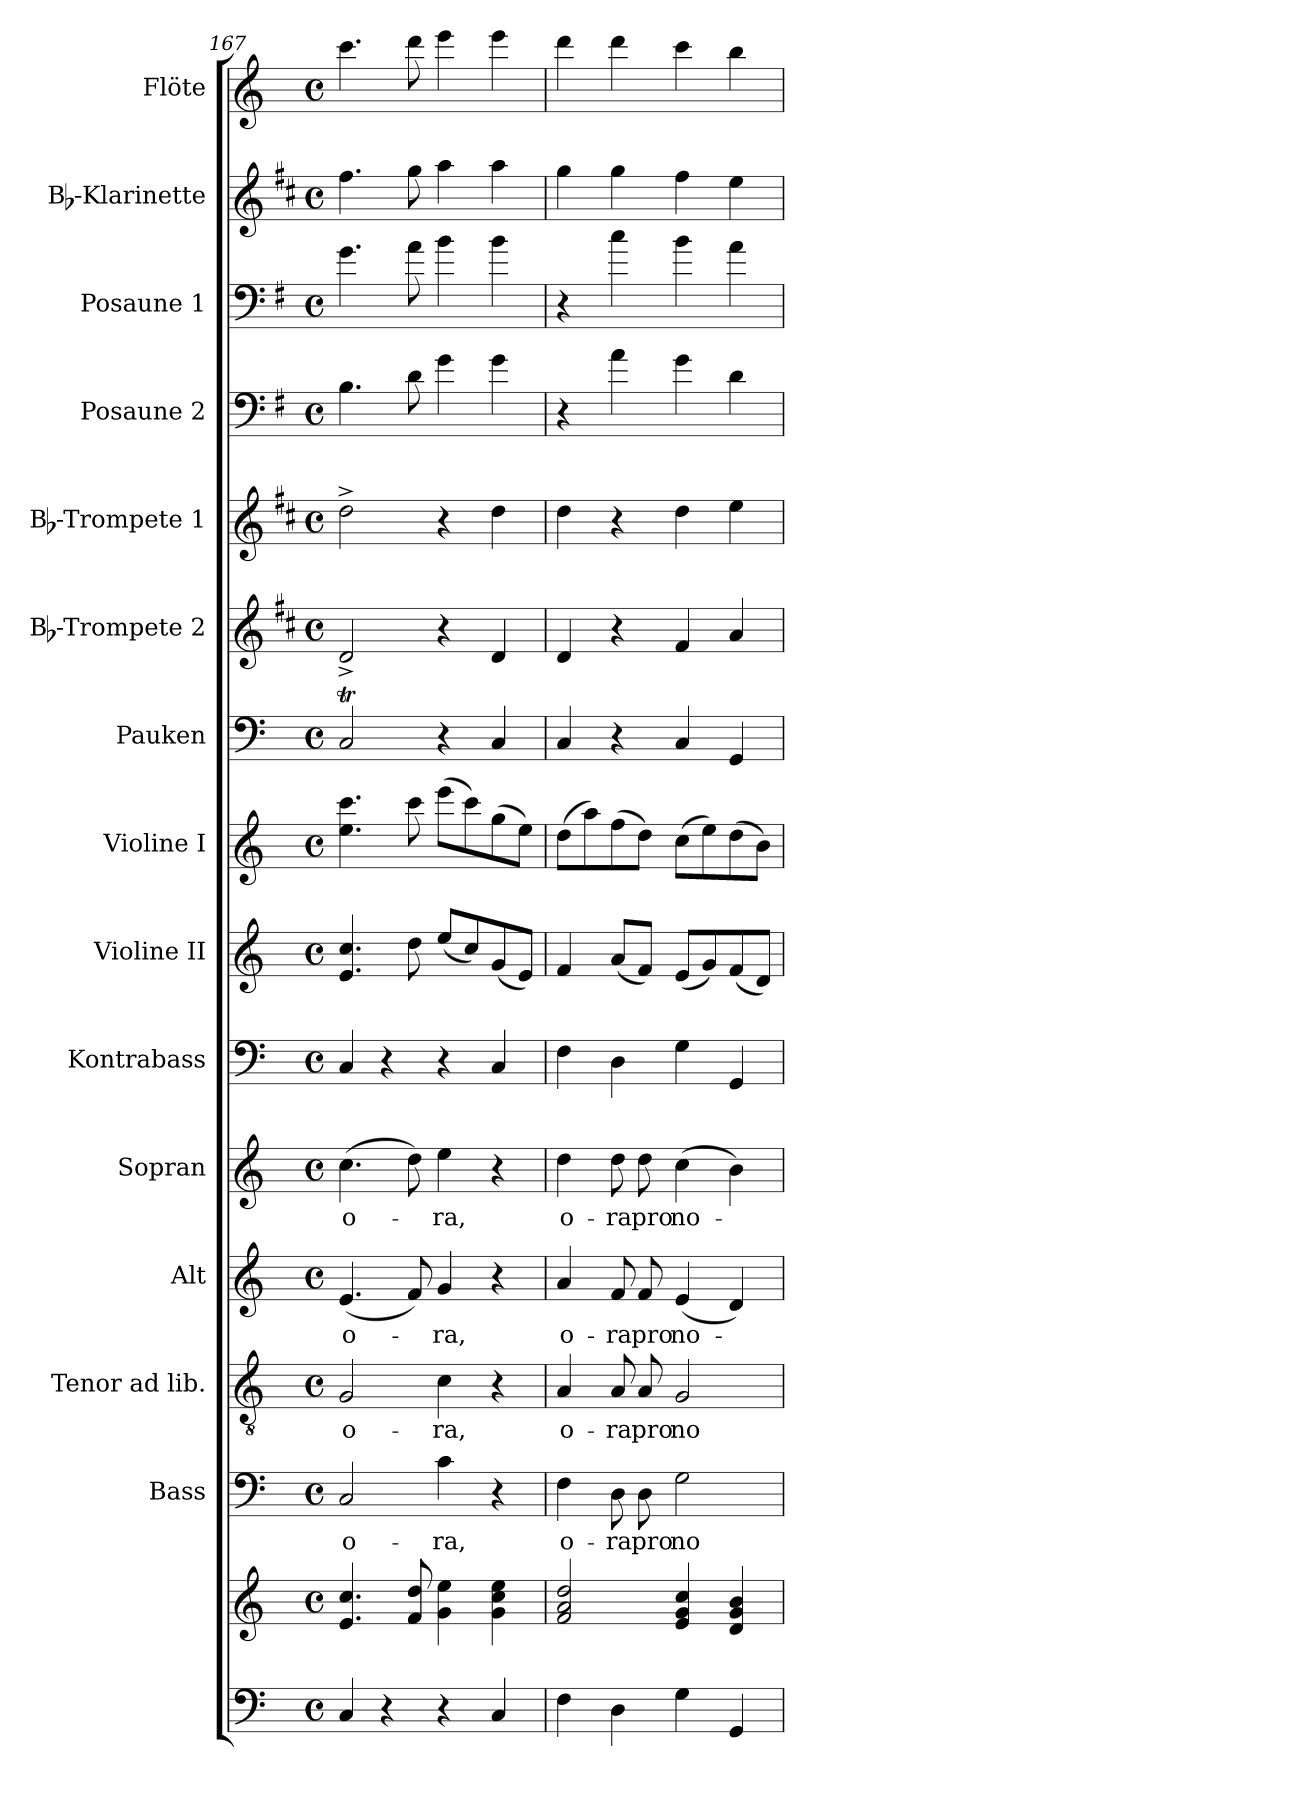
**kern	**kern	**kern	**text	**kern	**text	**kern	**text	**kern	**text	**kern	**kern	**kern	**kern	**kern	**kern	**kern	**kern	**kern	**kern
*part15	*part15	*part14	*part14	*part13	*part13	*part12	*part12	*part11	*part11	*part10	*part9	*part8	*part7	*part6	*part5	*part4	*part3	*part2	*part1
*staff16	*staff15	*staff14	*staff14	*staff13	*staff13	*staff12	*staff12	*staff11	*staff11	*staff10	*staff9	*staff8	*staff7	*staff6	*staff5	*staff4	*staff3	*staff2	*staff1
*	*	*I"Bass	*	*I"Tenor ad lib.	*	*I"Alt	*	*I"Sopran	*	*I"Kontrabass	*I"Violine II	*I"Violine I	*I"Pauken	*I"Bb-Trompete 2	*I"Bb-Trompete 1	*I"Posaune 2	*I"Posaune 1	*I"Bb-Klarinette	*I"Flöte
*	*	*I'B.	*	*I'T.	*	*I'A.	*	*I'S.	*	*I'Kb.	*I'Vl. II	*I'Vl. I	*I'Pk.	*I'Bb Trp. 2	*I'Bb Trp. 1	*I'Pos. 2	*I'Pos. 1	*I'Bb Kl.	*I'Fl.
*clefF4	*clefG2	*clefF4	*	*clefGv2	*	*clefG2	*	*clefG2	*	*clefF4	*clefG2	*clefG2	*clefF4	*clefG2	*clefG2	*clefF4	*clefF4	*clefG2	*clefG2
*	*	*	*	*	*	*	*	*	*	*ITrd7c12	*	*	*	*ITrd1c2	*ITrd1c2	*ITrd4c7	*ITrd4c7	*ITrd1c2	*
*k[]	*k[]	*k[]	*	*k[]	*	*k[]	*	*k[]	*	*k[]	*k[]	*k[]	*k[]	*k[]	*k[]	*k[]	*k[]	*k[]	*k[]
*C:	*C:	*C:	*	*C:	*	*C:	*	*C:	*	*C:	*C:	*C:	*C:	*C:	*C:	*C:	*C:	*C:	*C:
*M4/4	*M4/4	*M4/4	*	*M4/4	*	*M4/4	*	*M4/4	*	*M4/4	*M4/4	*M4/4	*M4/4	*M4/4	*M4/4	*M4/4	*M4/4	*M4/4	*M4/4
*met(c)	*met(c)	*met(c)	*	*met(c)	*	*met(c)	*	*met(c)	*	*met(c)	*met(c)	*met(c)	*met(c)	*met(c)	*met(c)	*met(c)	*met(c)	*met(c)	*met(c)
=167	=167	=167	=167	=167	=167	=167	=167	=167	=167	=167	=167	=167	=167	=167	=167	=167	=167	=167	=167
!	!	!	!LO:LY:b	!	!LO:LY:b	!	!LO:LY:b	!	!LO:LY:b	!	!	!	!	!	!	!	!	!	!
4C/	4.e/ 4.cc/	2C/	o-	2G/	o-	(<4.e/	o-	(>4.cc\	o-	4CC/	4.e/ 4.cc/	4.ee\ 4.ccc\	2CT/	2c^</	2cc^>\	4.E\	4.c\	4.ee\	4.ccc\
4r	.	.	.	.	.	.	.	.	.	4r	.	.	.	.	.	.	.	.	.
.	8f/ 8dd/	.	.	.	.	8f/)	.	8dd\)	.	.	8dd\	8ccc\	.	.	.	8G\	8d\	8ff\	8ddd\
!	!	!	!LO:LY:b	!	!LO:LY:b	!	!LO:LY:b	!	!LO:LY:b	!	!	!	!	!	!	!	!	!	!
4r	4g\ 4ee\	4c\	-ra,	4c\	-ra,	4g/	-ra,	4ee\	-ra,	4r	(<8ee/L	(>8eee\L	4r	4r	4r	4c\	4e\	4gg\	4eee\
.	.	.	.	.	.	.	.	.	.	.	8cc/)	8ccc\)	.	.	.	.	.	.	.
4C/	4g\ 4cc\ 4ee\	4r	.	4r	.	4r	.	4r	.	4CC/	(<8g/	(>8gg\	4C/	4c/	4cc\	4c\	4e\	4gg\	4eee\
.	.	.	.	.	.	.	.	.	.	.	8e/J)	8ee\J)	.	.	.	.	.	.	.
=168	=168	=168	=168	=168	=168	=168	=168	=168	=168	=168	=168	=168	=168	=168	=168	=168	=168	=168	=168
!	!	!	!LO:LY:b	!	!LO:LY:b	!	!LO:LY:b	!	!LO:LY:b	!	!	!	!	!	!	!	!	!	!
4F\	2f/ 2a/ 2dd/	4F\	o-	4A/	o-	4a/	o-	4dd\	o-	4FF\	4f/	(>8dd\L	4C/	4c/	4cc\	4r	4r	4ff\	4ddd\
.	.	.	.	.	.	.	.	.	.	.	.	8aa\)	.	.	.	.	.	.	.
!	!	!	!LO:LY:b	!	!LO:LY:b	!	!LO:LY:b	!	!LO:LY:b	!	!	!	!	!	!	!	!	!	!
4D\	.	8D\	-ra	8A/	-ra	8f/	-ra	8dd\	-ra	4DD\	(<8a/L	(>8ff\	4r	4r	4r	4d\	4f\	4ff\	4ddd\
!	!	!	!LO:LY:b	!	!LO:LY:b	!	!LO:LY:b	!	!LO:LY:b	!	!	!	!	!	!	!	!	!	!
.	.	8D\	pro	8A/	pro	8f/	pro	8dd\	pro	.	8f/J)	8dd\J)	.	.	.	.	.	.	.
!	!	!	!LO:LY:b	!	!LO:LY:b	!	!LO:LY:b	!	!LO:LY:b	!	!	!	!	!	!	!	!	!	!
4G\	4e/ 4g/ 4cc/	2G\	no-	2G/	no-	(<4e/	no-	(>4cc\	no-	4GG\	(<8e/L	(>8cc\L	4C/	4e/	4cc\	4c\	4e\	4ee\	4ccc\
.	.	.	.	.	.	.	.	.	.	.	8g/)	8ee\)	.	.	.	.	.	.	.
4GG/	4d/ 4g/ 4b/	.	.	.	.	4d/)	.	4b\)	.	4GGG/	(<8f/	(>8dd\	4GG/	4g/	4dd\	4G\	4d\	4dd\	4bb\
.	.	.	.	.	.	.	.	.	.	.	8d/J)	8b\J)	.	.	.	.	.	.	.
=	=	=	=	=	=	=	=	=	=	=	=	=	=	=	=	=	=	=	=
*-	*-	*-	*-	*-	*-	*-	*-	*-	*-	*-	*-	*-	*-	*-	*-	*-	*-	*-	*-
